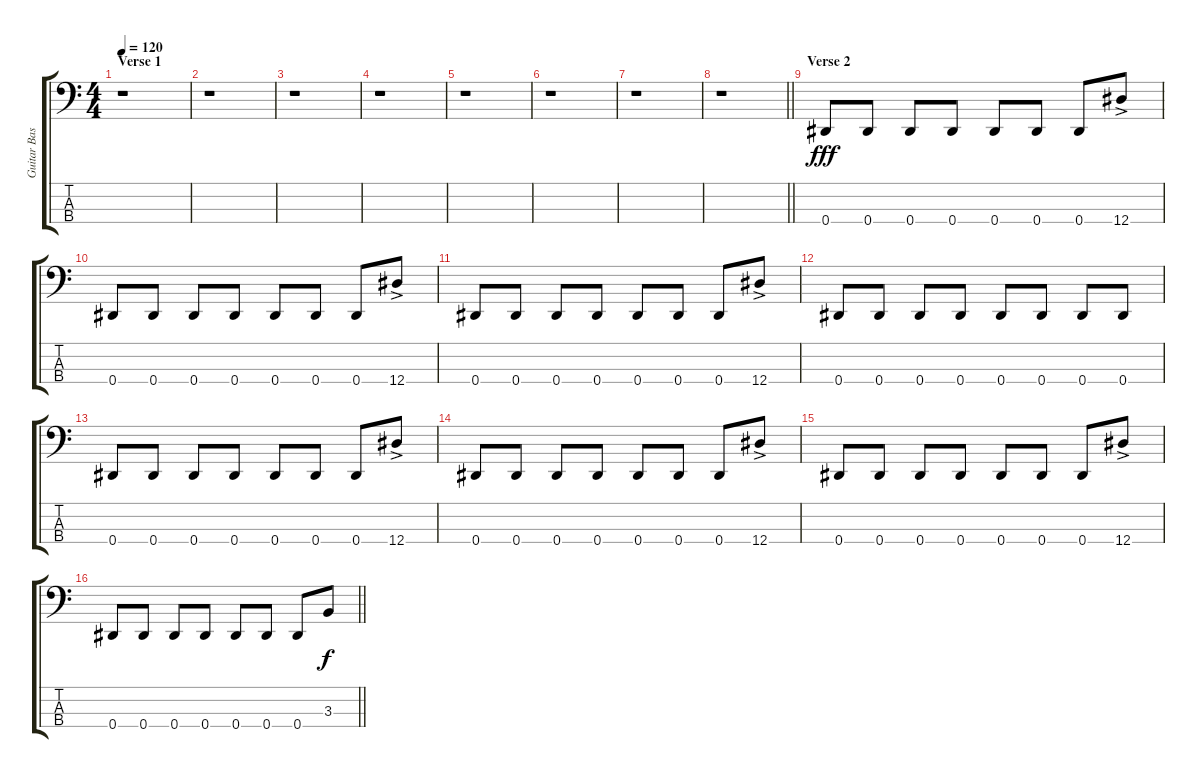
\track ("Guitar Bass" "Guitar Bas") {instrument electricbassfinger}
\staff {score tabs}
\tuning (Gb2 Db2 Ab1 Eb1) {hide}
\ts (4 4)
\section ("" "Verse 1")
\tempo 120
\clef f4
\ks c
r.1{dy fff instrument electricbassfinger} |
r.1 |
r.1 |
r.1 |
r.1 |
r.1 |
r.1 |
\barLineRight lightlight
r.1 |
\section ("" "Verse 2")
0.4.8 0.4.8 0.4.8 0.4.8 0.4.8 0.4.8 0.4.8 12.4{ac}.8 |
0.4.8 0.4.8 0.4.8 0.4.8 0.4.8 0.4.8 0.4.8 12.4{ac}.8 |
0.4.8 0.4.8 0.4.8 0.4.8 0.4.8 0.4.8 0.4.8 12.4{ac}.8 |
0.4.8 0.4.8 0.4.8 0.4.8 0.4.8 0.4.8 0.4.8 0.4.8 |
0.4.8 0.4.8 0.4.8 0.4.8 0.4.8 0.4.8 0.4.8 12.4{ac}.8 |
0.4.8 0.4.8 0.4.8 0.4.8 0.4.8 0.4.8 0.4.8 12.4{ac}.8 |
0.4.8 0.4.8 0.4.8 0.4.8 0.4.8 0.4.8 0.4.8 12.4{ac}.8 |
\barLineRight lightlight
0.4.8 0.4.8 0.4.8 0.4.8 0.4.8 0.4.8 0.4.8 3.3.8{dy f}
